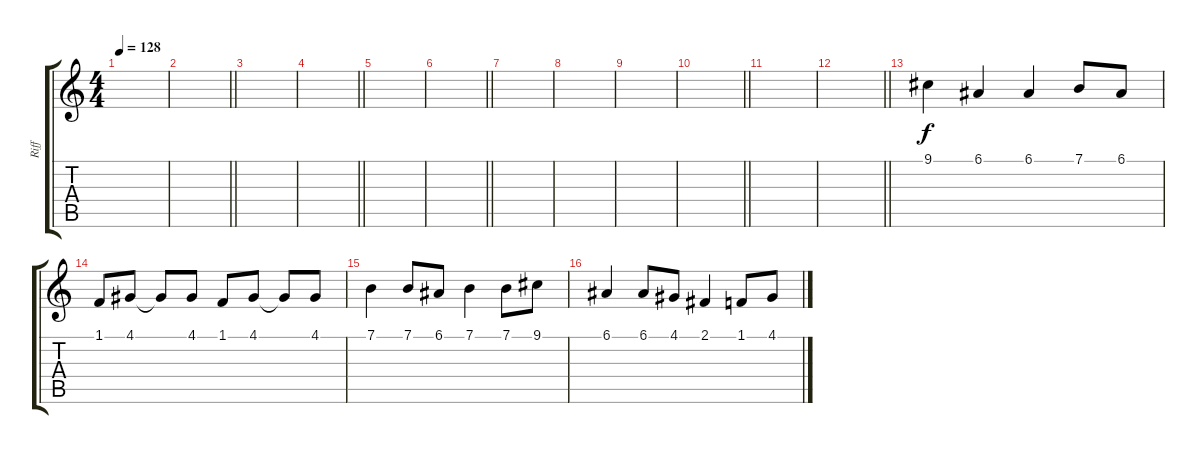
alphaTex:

\track ("Riff" "Riff") {instrument musicbox}
\staff {score tabs}
\tuning (E4 B3 G3 D3 A2 E2) {hide}
\ts (4 4)
\tempo 128
\clef g2
\ks c
|
\barLineRight lightlight
|
|
\barLineRight lightlight
|
|
\barLineRight lightlight
|
|
|
|
\barLineRight lightlight
|
|
\barLineRight lightlight
|
9.1.4 6.1.4 6.1.4 7.1.8 6.1.8 |
1.1.8 4.1.8 4.1{t}.8 4.1.8 1.1.8 4.1.8 4.1{t}.8 4.1.8 |
7.1.4 7.1.8 6.1.8 7.1.4 7.1.8 9.1.8 |
6.1.4 6.1.8 4.1.8 2.1.4 1.1.8 4.1.8
